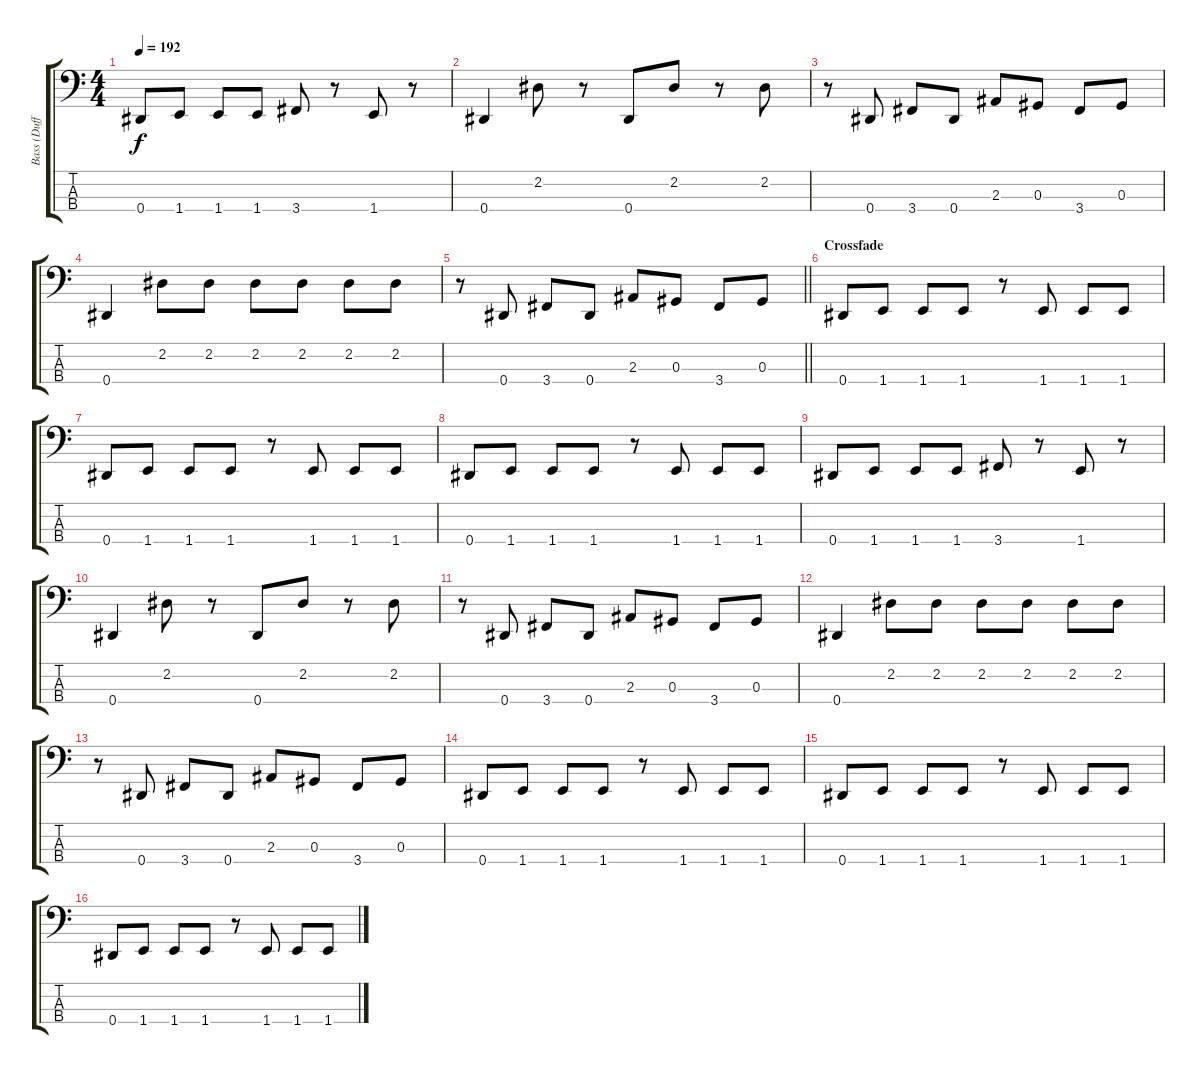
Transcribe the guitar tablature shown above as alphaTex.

\track ("Bass (Duff)" "Bass (Duff") {instrument electricbasspick}
\staff {score tabs}
\tuning (Gb2 Db2 Ab1 Eb1) {hide}
\ts (4 4)
\tempo 192
\clef f4
\ks c
0.4.8{dy f} 1.4.8 1.4.8 1.4.8 3.4.8 r.8 1.4.8 r.8 |
0.4.4 2.2.8 r.8 0.4.8 2.2.8 r.8 2.2.8 |
r.8 0.4.8 3.4.8 0.4.8 2.3.8 0.3.8 3.4.8 0.3.8 |
0.4.4 2.2.8 2.2.8 2.2.8 2.2.8 2.2.8 2.2.8 |
\barLineRight lightlight
r.8 0.4.8 3.4.8 0.4.8 2.3.8 0.3.8 3.4.8 0.3.8 |
\section ("" "Crossfade")
0.4.8{volume 10} 1.4.8 1.4.8 1.4.8 r.8 1.4.8 1.4.8 1.4.8 |
0.4.8 1.4.8 1.4.8 1.4.8 r.8 1.4.8 1.4.8 1.4.8 |
0.4.8 1.4.8 1.4.8 1.4.8 r.8 1.4.8 1.4.8 1.4.8 |
0.4.8 1.4.8 1.4.8 1.4.8 3.4.8 r.8 1.4.8 r.8 |
0.4.4{volume 7} 2.2.8 r.8 0.4.8 2.2.8 r.8 2.2.8 |
r.8 0.4.8 3.4.8 0.4.8 2.3.8 0.3.8 3.4.8 0.3.8 |
0.4.4 2.2.8 2.2.8 2.2.8 2.2.8 2.2.8 2.2.8 |
r.8 0.4.8 3.4.8 0.4.8 2.3.8 0.3.8 3.4.8 0.3.8 |
0.4.8{volume 4} 1.4.8 1.4.8 1.4.8 r.8 1.4.8 1.4.8 1.4.8 |
0.4.8 1.4.8 1.4.8 1.4.8 r.8 1.4.8 1.4.8 1.4.8 |
0.4.8 1.4.8 1.4.8 1.4.8 r.8 1.4.8 1.4.8 1.4.8
